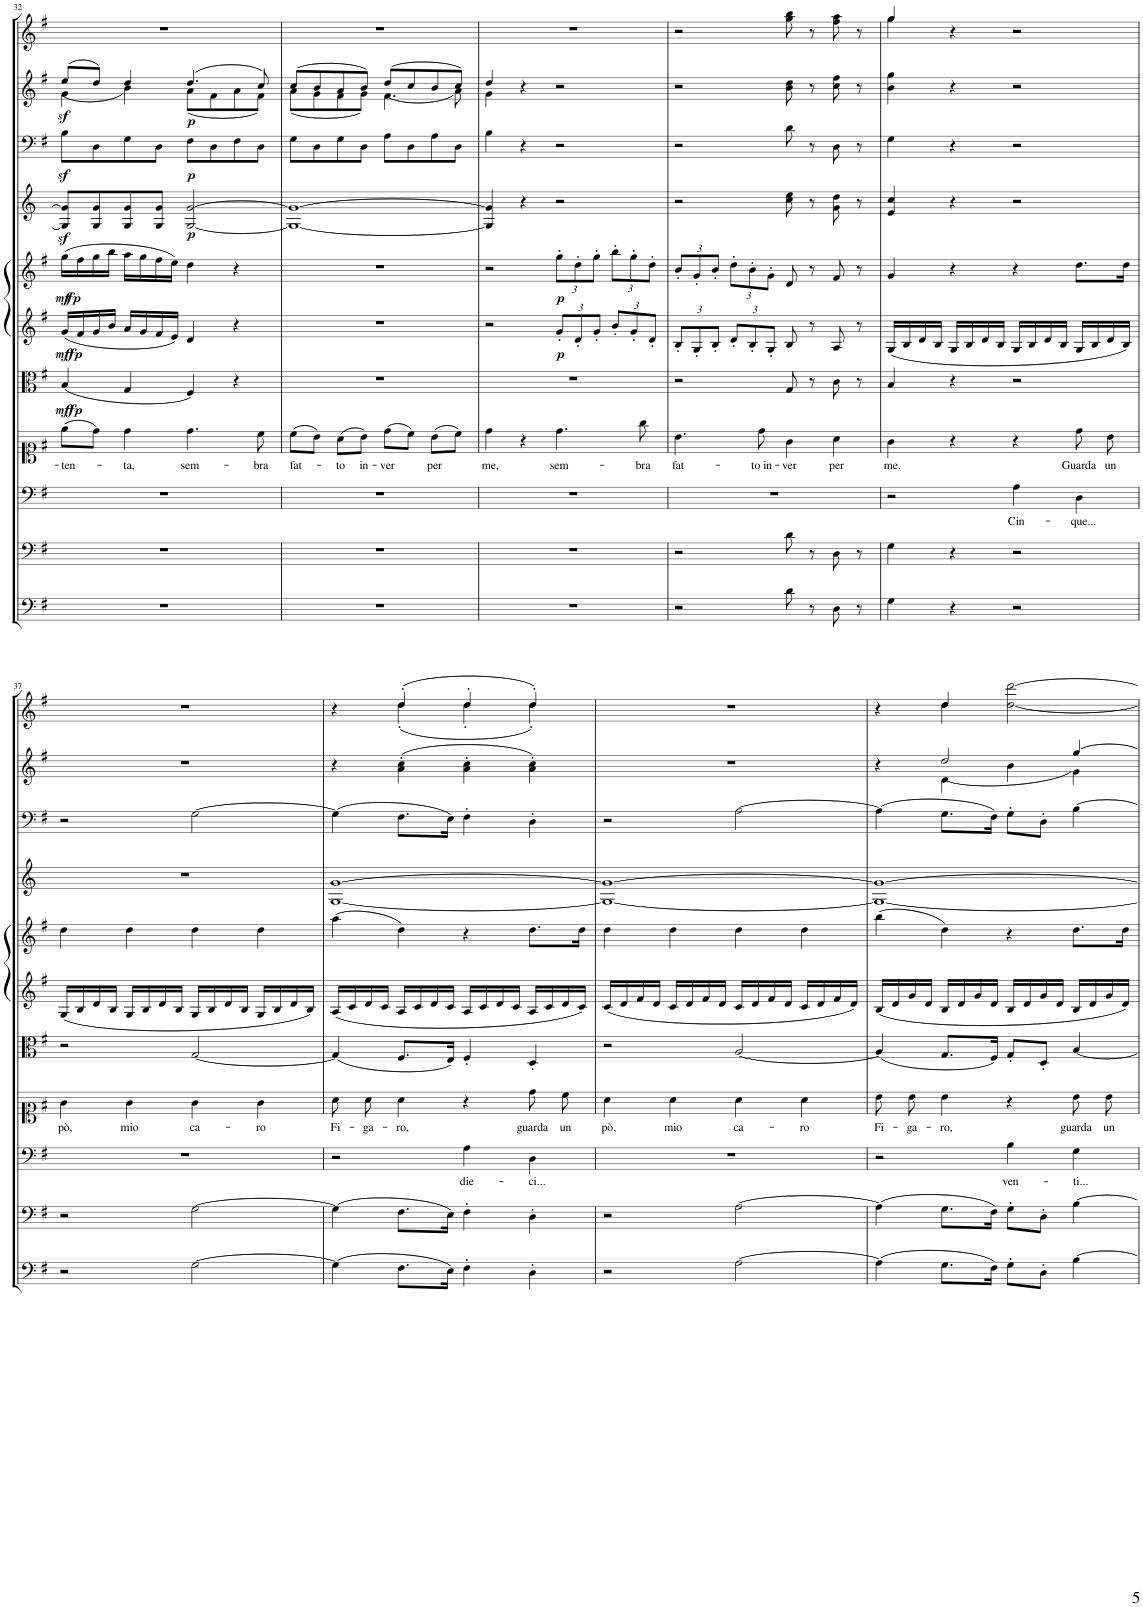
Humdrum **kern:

**kern	**kern	**kern	**text	**kern	**text	**kern	**dynam	**kern	**dynam	**kern	**dynam	**kern	**dynam	**kern	**dynam	**kern	**dynam	**kern
*part11	*part10	*part9	*part9	*part8	*part8	*part7	*part7	*part6	*part6	*part5	*part5	*part4	*part4	*part3	*part3	*part2	*part2	*part1
*staff11	*staff10	*staff9	*staff9	*staff8	*staff8	*staff7	*staff7	*staff6	*staff6	*staff5	*staff5	*staff4	*staff4	*staff3	*staff3	*staff2	*staff2	*staff1
*I"Basso.	*I"Violoncello.	*I"Figaro.	*	*I"Susanna.	*	*I"Viola.	*	*I"Violino II.	*	*I"Violino I.	*	*I"Corni in G.	*	*I"Fagotti.	*	*I"Oboi.	*	*I"Flauti.
*	*	*	*	*	*	*	*	*	*	*	*	*	*	*	*	*I'Ob	*	*I'Fl
!!LO:PB:g=z
*clefF4	*clefF4	*clefF4	*	*clefC1	*	*clefC3	*	*clefG2	*	*clefG2	*	*clefG2	*	*clefF4	*	*clefG2	*	*clefG2
*Trd7c12	*	*	*	*	*	*	*	*	*	*	*	*Trd3c5	*	*	*	*	*	*
*k[f#]	*k[f#]	*k[f#]	*	*k[f#]	*	*k[f#]	*	*k[f#]	*	*k[f#]	*	*k[]	*	*k[f#]	*	*k[f#]	*	*k[f#]
*M4/4	*M4/4	*M4/4	*	*M4/4	*	*M4/4	*	*M4/4	*	*M4/4	*	*M4/4	*	*M4/4	*	*M4/4	*	*M4/4
*met(c)	*met(c)	*met(c)	*	*met(c)	*	*met(c)	*	*met(c)	*	*met(c)	*	*met(c)	*	*met(c)	*	*met(c)	*	*met(c)
=32	=32	=32	=32	=32	=32	=32	=32	=32	=32	=32	=32	=32	=32	=32	=32	=32	=32	=32
!	!	!	!	!	!LO:LY:b	!	!LO:DY:b	!	!	!	!	!	!	!	!	!	!	!
*	*	*	*	*	*	*	*	*	*	*	*	*	*	*	*	*^	*	*
!	!	!	!	!	!	!	!LO:DY:n=1:b	!	!LO:DY:b	!	!	!	!	!	!	!	!	!	!
!	!	!	!	!	!	!	!	!	!LO:DY:n=1:b	!	!LO:DY:b	!	!	!	!	!	!	!	!
!	!	!	!	!	!	!	!	!	!	!	!LO:DY:n=1:b	!	!	!	!	!	!	!LO:DY:b	!
1r	1r	1r	.	(8ee\L	-ten-	(4B/	fp mf	(16g/LL	fp mf	(16gg\LL	fp mf	8G/]z< 8g/]z<L	.	8Bz<'\L	.	(8ee/L	(4g\	sf	1r
.	.	.	.	.	.	.	.	16f#/	.	16ff#\	.	.	.	.	.	.	.	.	.
.	.	.	.	8dd\J)	.	.	.	16g/	.	16gg\	.	8G/' 8g/'	.	8D'\	.	8dd/J)	.	.	.
.	.	.	.	.	.	.	.	16b/JJ	.	16bb\JJ	.	.	.	.	.	.	.	.	.
!	!	!	!	!	!LO:LY:b	!	!	!	!	!	!	!	!	!	!	!	!	!	!
.	.	.	.	4dd\	-ta,	4G/	.	16a/LL	.	16aa\LL	.	8G/' 8g/'	.	8G'\	.	4dd/	4b\)	.	.
.	.	.	.	.	.	.	.	16g/	.	16gg\	.	.	.	.	.	.	.	.	.
.	.	.	.	.	.	.	.	16f#/	.	16ff#\	.	8G/' 8g/'J	.	8D'\J	.	.	.	.	.
.	.	.	.	.	.	.	.	16e/JJ)	.	16ee\JJ)	.	.	.	.	.	.	.	.	.
!	!	!	!	!	!LO:LY:b	!	!	!	!	!	!	!	!LO:DY:b	!	!LO:DY:b	!	!	!LO:DY:b	!
.	.	.	.	4.dd\	sem-	4F#/)	.	4d/	.	4dd\	.	[2G/ [2g/	p	8F#'\L	p	(4.dd/	(8a\L	p	.
.	.	.	.	.	.	.	.	.	.	.	.	.	.	8D'\	.	.	8f#\	.	.
.	.	.	.	.	.	4r	.	4r	.	4r	.	.	.	8F#'\	.	.	8a\	.	.
!	!	!	!	!	!LO:LY:b	!	!	!	!	!	!	!	!	!	!	!	!	!	!
.	.	.	.	8cc\	-bra	.	.	.	.	.	.	.	.	8D'\J	.	8cc/)	8f#\J)	.	.
=33	=33	=33	=33	=33	=33	=33	=33	=33	=33	=33	=33	=33	=33	=33	=33	=33	=33	=33	=33
!	!	!	!	!	!LO:LY:b	!	!	!	!	!	!	!	!	!	!	!	!	!	!
1r	1r	1r	.	(8cc\L	fat-	1r	.	1r	.	1r	.	1G_ 1g_	.	8G'\L	.	(8cc/L	(8a\L	.	1r
.	.	.	.	8b\J)	.	.	.	.	.	.	.	.	.	8D'\	.	8b/	8g\	.	.
!	!	!	!	!	!LO:LY:b	!	!	!	!	!	!	!	!	!	!	!	!	!	!
.	.	.	.	(8a\L	-to	.	.	.	.	.	.	.	.	8G'\	.	8a/	8f#\	.	.
!	!	!	!	!	!LO:LY:b	!	!	!	!	!	!	!	!	!	!	!	!	!	!
.	.	.	.	8b\J)	in-	.	.	.	.	.	.	.	.	8D'\J	.	8b/J)	8g\J)	.	.
!	!	!	!	!	!LO:LY:b	!	!	!	!	!	!	!	!	!	!	!	!	!	!
.	.	.	.	(8dd\L	-ver	.	.	.	.	.	.	.	.	8A'\L	.	(8dd/L	(4.f#\	.	.
.	.	.	.	8cc\J)	.	.	.	.	.	.	.	.	.	8D'\	.	8cc/	.	.	.
!	!	!	!	!	!LO:LY:b	!	!	!	!	!	!	!	!	!	!	!	!	!	!
.	.	.	.	(8b\L	per	.	.	.	.	.	.	.	.	8A'\	.	8b/	.	.	.
.	.	.	.	8cc\J)	.	.	.	.	.	.	.	.	.	8D'\J	.	8cc/J)	8a\)	.	.
=34	=34	=34	=34	=34	=34	=34	=34	=34	=34	=34	=34	=34	=34	=34	=34	=34	=34	=34	=34
!	!	!	!	!	!LO:LY:b	!	!	!	!	!	!	!	!	!	!	!	!	!	!
1r	1r	1r	.	4dd\	me,	1r	.	2r	.	2r	.	4G/] 4g/]	.	4B\	.	4dd/	4g\	.	1r
.	.	.	.	4r	.	.	.	.	.	.	.	4r	.	4r	.	4r	2.ryy	.	.
!	!	!	!	!	!LO:LY:b	!	!	!	!	!	!	!	!	!	!	!	!	!	!
*	*	*	*	*	*	*	*	*Xbrackettup	*	*Xbrackettup	*	*	*	*	*	*	*	*	*
!	!	!	!	!	!	!	!	!	!LO:DY:b	!	!LO:DY:b	!	!	!	!	!	!	!	!
.	.	.	.	4.dd^^\	sem-	.	.	12g'/L	p	12gg'\L	p	2r	.	2r	.	2r	.	.	.
.	.	.	.	.	.	.	.	12d'/	.	12dd'\	.	.	.	.	.	.	.	.	.
.	.	.	.	.	.	.	.	12g'/J	.	12gg'\J	.	.	.	.	.	.	.	.	.
.	.	.	.	.	.	.	.	12b'/L	.	12bb'\L	.	.	.	.	.	.	.	.	.
.	.	.	.	.	.	.	.	12g'/	.	12gg'\	.	.	.	.	.	.	.	.	.
!	!	!	!	!	!LO:LY:b	!	!	!	!	!	!	!	!	!	!	!	!	!	!
.	.	.	.	8gg^^\	-bra	.	.	.	.	.	.	.	.	.	.	.	.	.	.
.	.	.	.	.	.	.	.	12d'/J	.	12dd'\J	.	.	.	.	.	.	.	.	.
*	*	*	*	*	*	*	*	*	*	*	*	*	*	*	*	*v	*v	*	*
=35	=35	=35	=35	=35	=35	=35	=35	=35	=35	=35	=35	=35	=35	=35	=35	=35	=35	=35
!	!	!	!	!	!LO:LY:b	!	!	!	!	!	!	!	!	!	!	!	!	!
2r	2r	1r	.	4.b^^\	fat-	2r	.	12B'/L	.	12b'/L	.	2r	.	2r	.	2r	.	2r
.	.	.	.	.	.	.	.	12G'/	.	12g'/	.	.	.	.	.	.	.	.
.	.	.	.	.	.	.	.	12B'/J	.	12b'/J	.	.	.	.	.	.	.	.
.	.	.	.	.	.	.	.	12d'/L	.	12dd'\L	.	.	.	.	.	.	.	.
.	.	.	.	.	.	.	.	12B'/	.	12b'\	.	.	.	.	.	.	.	.
!	!	!	!	!	!LO:LY:b	!	!	!	!	!	!	!	!	!	!	!	!	!
.	.	.	.	8dd^^\	-to in-	.	.	.	.	.	.	.	.	.	.	.	.	.
.	.	.	.	.	.	.	.	12G'/J	.	12g'\J	.	.	.	.	.	.	.	.
!	!	!	!	!	!LO:LY:b	!	!	!	!	!	!	!	!	!	!	!	!	!
8d\	8d\	.	.	4g^^\	-ver	8G/	.	8B/	.	8d/	.	8cc\ 8ee\	.	8d\	.	8b\ 8dd\	.	8gg\ 8bb\
8r	8r	.	.	.	.	8r	.	8r	.	8r	.	8r	.	8r	.	8r	.	8r
!	!	!	!	!	!LO:LY:b	!	!	!	!	!	!	!	!	!	!	!	!	!
8D\	8D\	.	.	4a^^\	per	8c\	.	8A/	.	8f#/	.	8g\ 8dd\	.	8D\	.	8cc\ 8ff#\	.	8ff#\ 8aa\
8r	8r	.	.	.	.	8r	.	8r	.	8r	.	8r	.	8r	.	8r	.	8r
=36	=36	=36	=36	=36	=36	=36	=36	=36	=36	=36	=36	=36	=36	=36	=36	=36	=36	=36
!	!	!	!	!	!LO:LY:b	!	!	!	!	!	!	!	!	!	!	!	!	!
*	*	*	*	*	*	*	*	*	*	*	*	*	*	*	*	*	*	*^
4G\	4G\	2r	.	4g\	me.	4B/	.	(16G/LL	.	4g/	.	4e/ 4cc/	.	4G\	.	4b\ 4gg\	.	4gg/	4gg\
.	.	.	.	.	.	.	.	16B/	.	.	.	.	.	.	.	.	.	.	.
.	.	.	.	.	.	.	.	16d/	.	.	.	.	.	.	.	.	.	.	.
.	.	.	.	.	.	.	.	16B/JJ	.	.	.	.	.	.	.	.	.	.	.
4r	4r	.	.	4r	.	4r	.	16G/LL	.	4r	.	4r	.	4r	.	4r	.	4r	2.ryy
.	.	.	.	.	.	.	.	16B/	.	.	.	.	.	.	.	.	.	.	.
.	.	.	.	.	.	.	.	16d/	.	.	.	.	.	.	.	.	.	.	.
.	.	.	.	.	.	.	.	16B/JJ	.	.	.	.	.	.	.	.	.	.	.
!	!	!	!LO:LY:b	!	!	!	!	!	!	!	!	!	!	!	!	!	!	!	!
2r	2r	4A^^\	Cin-	4r	.	2r	.	16G/LL	.	4r	.	2r	.	2r	.	2r	.	2r	.
.	.	.	.	.	.	.	.	16B/	.	.	.	.	.	.	.	.	.	.	.
.	.	.	.	.	.	.	.	16d/	.	.	.	.	.	.	.	.	.	.	.
.	.	.	.	.	.	.	.	16B/JJ	.	.	.	.	.	.	.	.	.	.	.
!	!	!	!LO:LY:b	!	!LO:LY:b	!	!	!	!	!	!	!	!	!	!	!	!	!	!
.	.	4D^^\	-que...	8dd'\	Guarda	.	.	16G/LL	.	8.dd'\L	.	.	.	.	.	.	.	.	.
.	.	.	.	.	.	.	.	16B/	.	.	.	.	.	.	.	.	.	.	.
!	!	!	!	!	!LO:LY:b	!	!	!	!	!	!	!	!	!	!	!	!	!	!
.	.	.	.	8b'\	un	.	.	16d/	.	.	.	.	.	.	.	.	.	.	.
.	.	.	.	.	.	.	.	16B/JJ)	.	16dd'\Jk	.	.	.	.	.	.	.	.	.
*	*	*	*	*	*	*	*	*	*	*	*	*	*	*	*	*	*	*v	*v
!!LO:LB:g=z
=37	=37	=37	=37	=37	=37	=37	=37	=37	=37	=37	=37	=37	=37	=37	=37	=37	=37	=37
!	!	!	!	!	!LO:LY:b	!	!	!	!	!	!	!	!	!	!	!	!	!
2r	2r	1r	.	4g'\	pò,	2r	.	(16G/LL	.	4dd'\	.	1r	.	2r	.	1r	.	1r
.	.	.	.	.	.	.	.	16B/	.	.	.	.	.	.	.	.	.	.
.	.	.	.	.	.	.	.	16d/	.	.	.	.	.	.	.	.	.	.
.	.	.	.	.	.	.	.	16B/JJ	.	.	.	.	.	.	.	.	.	.
!	!	!	!	!	!LO:LY:b	!	!	!	!	!	!	!	!	!	!	!	!	!
.	.	.	.	4g'\	mio	.	.	16G/LL	.	4dd'\	.	.	.	.	.	.	.	.
.	.	.	.	.	.	.	.	16B/	.	.	.	.	.	.	.	.	.	.
.	.	.	.	.	.	.	.	16d/	.	.	.	.	.	.	.	.	.	.
.	.	.	.	.	.	.	.	16B/JJ	.	.	.	.	.	.	.	.	.	.
!	!	!	!	!	!LO:LY:b	!	!	!	!	!	!	!	!	!	!	!	!	!
[2G\	[2G\	.	.	4g'\	ca-	[2G/	.	16G/LL	.	4dd'\	.	.	.	[2G\	.	.	.	.
.	.	.	.	.	.	.	.	16B/	.	.	.	.	.	.	.	.	.	.
.	.	.	.	.	.	.	.	16d/	.	.	.	.	.	.	.	.	.	.
.	.	.	.	.	.	.	.	16B/JJ	.	.	.	.	.	.	.	.	.	.
!	!	!	!	!	!LO:LY:b	!	!	!	!	!	!	!	!	!	!	!	!	!
.	.	.	.	4g'\	-ro	.	.	16G/LL	.	4dd'\	.	.	.	.	.	.	.	.
.	.	.	.	.	.	.	.	16B/	.	.	.	.	.	.	.	.	.	.
.	.	.	.	.	.	.	.	16d/	.	.	.	.	.	.	.	.	.	.
.	.	.	.	.	.	.	.	16B/JJ)	.	.	.	.	.	.	.	.	.	.
=38	=38	=38	=38	=38	=38	=38	=38	=38	=38	=38	=38	=38	=38	=38	=38	=38	=38	=38
!	!	!	!	!	!LO:LY:b	!	!	!	!	!	!	!	!	!	!	!	!	!
*	*	*	*	*	*	*	*	*	*	*	*	*	*	*	*	*	*	*^
(4G\]	(4G\]	2r	.	8a'\	Fi-	(4G/]	.	(16A/LL	.	(4aa\	.	[1G [1g	.	(4G\]	.	4r	.	4r	4ryy
.	.	.	.	.	.	.	.	16c/	.	.	.	.	.	.	.	.	.	.	.
!	!	!	!	!	!LO:LY:b	!	!	!	!	!	!	!	!	!	!	!	!	!	!
.	.	.	.	8a'\	-ga-	.	.	16d/	.	.	.	.	.	.	.	.	.	.	.
.	.	.	.	.	.	.	.	16c/JJ	.	.	.	.	.	.	.	.	.	.	.
!	!	!	!	!	!LO:LY:b	!	!	!	!	!	!	!	!	!	!	!	!	!	!
8.F#\L	8.F#\L	.	.	4a\	-ro,	8.F#/L	.	16A/LL	.	4dd\)	.	.	.	8.F#\L	.	(4a\' 4cc\'	.	(4dd'/	(4dd'\
.	.	.	.	.	.	.	.	16c/	.	.	.	.	.	.	.	.	.	.	.
.	.	.	.	.	.	.	.	16d/	.	.	.	.	.	.	.	.	.	.	.
16E\Jk)	16E\Jk)	.	.	.	.	16E/Jk)	.	16c/JJ	.	.	.	.	.	16E\Jk)	.	.	.	.	.
!	!	!	!LO:LY:b	!	!	!	!	!	!	!	!	!	!	!	!	!	!	!	!
4F#'\	4F#'\	4A^^\	die-	4r	.	4F#'/	.	16A/LL	.	4r	.	.	.	4F#'\	.	4a\' 4cc\'	.	4dd'/	4dd'\
.	.	.	.	.	.	.	.	16c/	.	.	.	.	.	.	.	.	.	.	.
.	.	.	.	.	.	.	.	16d/	.	.	.	.	.	.	.	.	.	.	.
.	.	.	.	.	.	.	.	16c/JJ	.	.	.	.	.	.	.	.	.	.	.
!	!	!	!LO:LY:b	!	!LO:LY:b	!	!	!	!	!	!	!	!	!	!	!	!	!	!
4D'\	4D'\	4D^^\	-ci...	8dd'\	guarda	4D'/	.	16A/LL	.	8.dd'\L	.	.	.	4D'\	.	4a\' 4cc\')	.	4dd'/)	4dd'\)
.	.	.	.	.	.	.	.	16c/	.	.	.	.	.	.	.	.	.	.	.
!	!	!	!	!	!LO:LY:b	!	!	!	!	!	!	!	!	!	!	!	!	!	!
.	.	.	.	8cc'\	un	.	.	16d/	.	.	.	.	.	.	.	.	.	.	.
.	.	.	.	.	.	.	.	16c/JJ)	.	16dd'\Jk	.	.	.	.	.	.	.	.	.
*	*	*	*	*	*	*	*	*	*	*	*	*	*	*	*	*	*	*v	*v
=39	=39	=39	=39	=39	=39	=39	=39	=39	=39	=39	=39	=39	=39	=39	=39	=39	=39	=39
!	!	!	!	!	!LO:LY:b	!	!	!	!	!	!	!	!	!	!	!	!	!
2r	2r	1r	.	4a'\	pò,	2r	.	(16c/LL	.	4dd'\	.	1G_ 1g_	.	2r	.	1r	.	1r
.	.	.	.	.	.	.	.	16d/	.	.	.	.	.	.	.	.	.	.
.	.	.	.	.	.	.	.	16f#/	.	.	.	.	.	.	.	.	.	.
.	.	.	.	.	.	.	.	16d/JJ	.	.	.	.	.	.	.	.	.	.
!	!	!	!	!	!LO:LY:b	!	!	!	!	!	!	!	!	!	!	!	!	!
.	.	.	.	4a'\	mio	.	.	16c/LL	.	4dd'\	.	.	.	.	.	.	.	.
.	.	.	.	.	.	.	.	16d/	.	.	.	.	.	.	.	.	.	.
.	.	.	.	.	.	.	.	16f#/	.	.	.	.	.	.	.	.	.	.
.	.	.	.	.	.	.	.	16d/JJ	.	.	.	.	.	.	.	.	.	.
!	!	!	!	!	!LO:LY:b	!	!	!	!	!	!	!	!	!	!	!	!	!
[2A\	[2A\	.	.	4a'\	ca-	[2A/	.	16c/LL	.	4dd'\	.	.	.	[2A\	.	.	.	.
.	.	.	.	.	.	.	.	16d/	.	.	.	.	.	.	.	.	.	.
.	.	.	.	.	.	.	.	16f#/	.	.	.	.	.	.	.	.	.	.
.	.	.	.	.	.	.	.	16d/JJ	.	.	.	.	.	.	.	.	.	.
!	!	!	!	!	!LO:LY:b	!	!	!	!	!	!	!	!	!	!	!	!	!
.	.	.	.	4a'\	-ro	.	.	16c/LL	.	4dd'\	.	.	.	.	.	.	.	.
.	.	.	.	.	.	.	.	16d/	.	.	.	.	.	.	.	.	.	.
.	.	.	.	.	.	.	.	16f#/	.	.	.	.	.	.	.	.	.	.
.	.	.	.	.	.	.	.	16d/JJ)	.	.	.	.	.	.	.	.	.	.
=40	=40	=40	=40	=40	=40	=40	=40	=40	=40	=40	=40	=40	=40	=40	=40	=40	=40	=40
!	!	!	!	!	!LO:LY:b	!	!	!	!	!	!	!	!	!	!	!	!	!
*	*	*	*	*	*	*	*	*	*	*	*	*	*	*	*	*^	*	*^
(4A\]	(4A\]	2r	.	8b'\	Fi-	(4A/]	.	(16B/LL	.	(4bb\	.	1G_ 1g_	.	(4A\]	.	4r	4ryy	.	4r	4ryy
.	.	.	.	.	.	.	.	16d/	.	.	.	.	.	.	.	.	.	.	.	.
!	!	!	!	!	!LO:LY:b	!	!	!	!	!	!	!	!	!	!	!	!	!	!	!
.	.	.	.	8b'\	-ga-	.	.	16g/	.	.	.	.	.	.	.	.	.	.	.	.
.	.	.	.	.	.	.	.	16d/JJ	.	.	.	.	.	.	.	.	.	.	.	.
!	!	!	!	!	!LO:LY:b	!	!	!	!	!	!	!	!	!	!	!	!	!	!	!
8.G\L	8.G\L	.	.	4b\	-ro,	8.G/L	.	16B/LL	.	4dd\)	.	.	.	8.G\L	.	2dd/	(4d\	.	4dd'/	4dd'\
.	.	.	.	.	.	.	.	16d/	.	.	.	.	.	.	.	.	.	.	.	.
.	.	.	.	.	.	.	.	16g/	.	.	.	.	.	.	.	.	.	.	.	.
16F#\Jk)	16F#\Jk)	.	.	.	.	16F#/Jk)	.	16d/JJ	.	.	.	.	.	16F#\Jk)	.	.	.	.	.	.
!	!	!	!LO:LY:b	!	!	!	!	!	!	!	!	!	!	!	!	!	!	!	!	!
8G'\L	8G'\L	4B^^\	ven-	4r	.	8G'/L	.	16B/LL	.	4r	.	.	.	8G'\L	.	.	4b\	.	[2dd\ [2ddd\	2ryy
.	.	.	.	.	.	.	.	16d/	.	.	.	.	.	.	.	.	.	.	.	.
8D'\J	8D'\J	.	.	.	.	8D'/J	.	16g/	.	.	.	.	.	8D'\J	.	.	.	.	.	.
.	.	.	.	.	.	.	.	16d/JJ	.	.	.	.	.	.	.	.	.	.	.	.
!	!	!	!LO:LY:b	!	!LO:LY:b	!	!	!	!	!	!	!	!	!	!	!	!	!	!	!
[4B\	[4B\	4G^^\	-ti...	8b'\	guarda	[4B/	.	16B/LL	.	8.dd'\L	.	.	.	[4B\	.	[4gg/	4g\)	.	.	.
.	.	.	.	.	.	.	.	16d/	.	.	.	.	.	.	.	.	.	.	.	.
!	!	!	!	!	!LO:LY:b	!	!	!	!	!	!	!	!	!	!	!	!	!	!	!
.	.	.	.	8b'\	un	.	.	16g/	.	.	.	.	.	.	.	.	.	.	.	.
.	.	.	.	.	.	.	.	16d/JJ)	.	16dd'\Jk	.	.	.	.	.	.	.	.	.	.
*	*	*	*	*	*	*	*	*	*	*	*	*	*	*	*	*v	*v	*	*	*
*	*	*	*	*	*	*	*	*	*	*	*	*	*	*	*	*	*	*v	*v
=	=	=	=	=	=	=	=	=	=	=	=	=	=	=	=	=	=	=
*-	*-	*-	*-	*-	*-	*-	*-	*-	*-	*-	*-	*-	*-	*-	*-	*-	*-	*-
